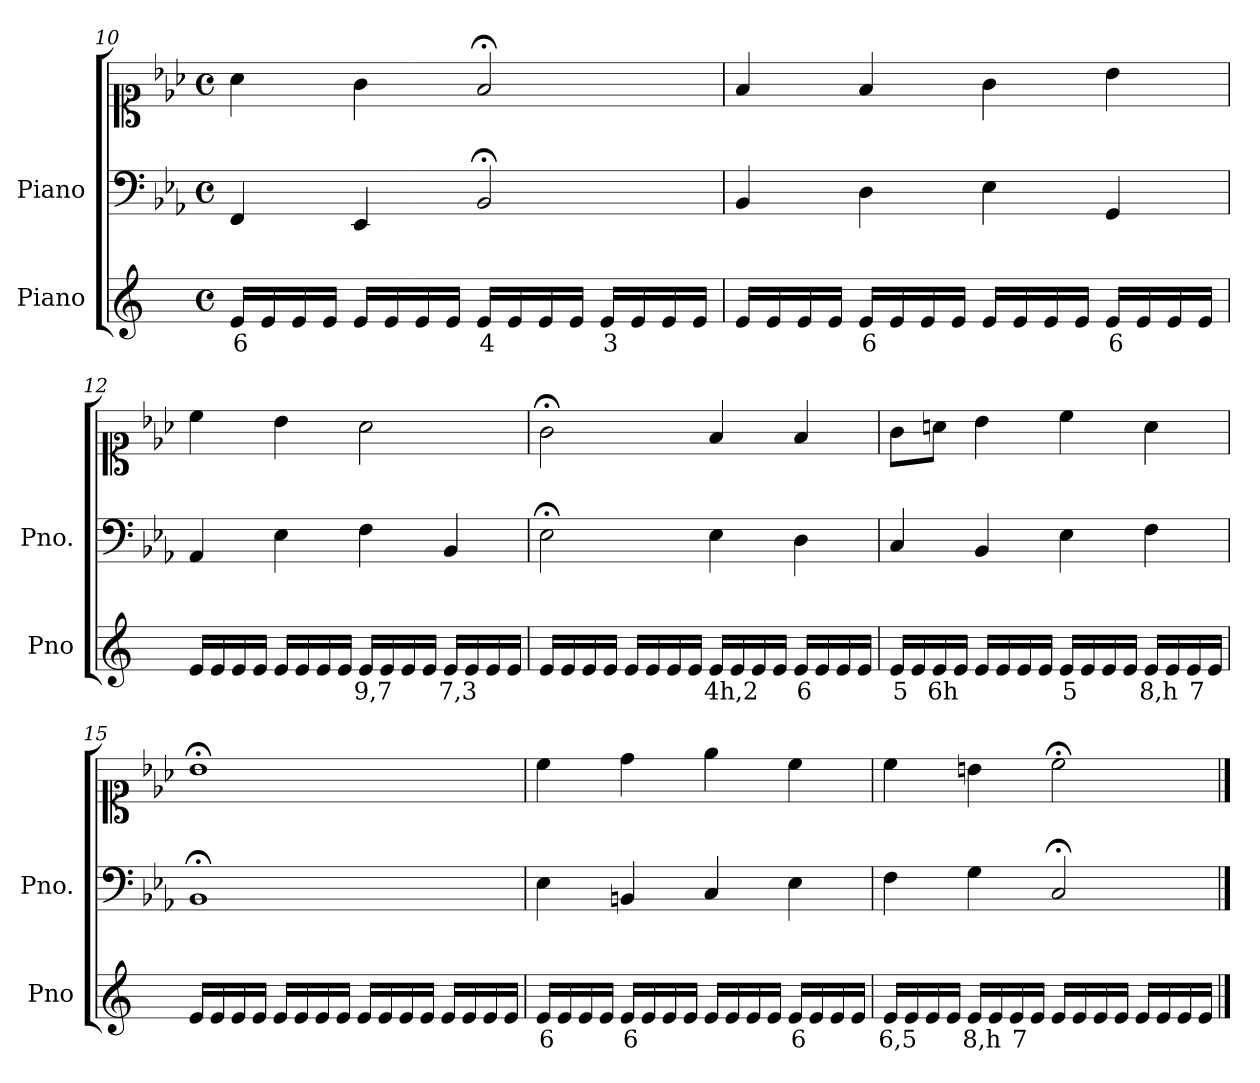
**kern	**text	**kern	**kern
*part2	*part2	*part1	*part1
*staff3	*staff3	*staff2	*staff1
*I"Piano	*	*I"Piano	*
*I'Pno	*	*I'Pno.	*
*clefG2	*	*clefF4	*clefC1
*k[]	*	*k[b-e-a-]	*k[b-e-a-]
*M4/4	*	*M4/4	*M4/4
*met(c)	*	*met(c)	*met(c)
=10	=10	=10	=10
!	!LO:LY:b	!	!
16e/LL	6	4FF/	4a-\
16e/	.	.	.
16e/	.	.	.
16e/JJ	.	.	.
16e/LL	.	4EE-/	4g\
16e/	.	.	.
16e/	.	.	.
16e/JJ	.	.	.
!	!LO:LY:b	!	!
16e/LL	4	2BB-;</	2f;</
16e/	.	.	.
16e/	.	.	.
16e/JJ	.	.	.
!	!LO:LY:b	!	!
16e/LL	3	.	.
16e/	.	.	.
16e/	.	.	.
16e/JJ	.	.	.
=11	=11	=11	=11
16e/LL	.	4BB-/	4f/
16e/	.	.	.
16e/	.	.	.
16e/JJ	.	.	.
!	!LO:LY:b	!	!
16e/LL	6	4D\	4f/
16e/	.	.	.
16e/	.	.	.
16e/JJ	.	.	.
16e/LL	.	4E-\	4g\
16e/	.	.	.
16e/	.	.	.
16e/JJ	.	.	.
!	!LO:LY:b	!	!
16e/LL	6	4GG/	4b-\
16e/	.	.	.
16e/	.	.	.
16e/JJ	.	.	.
=12	=12	=12	=12
16e/LL	.	4AA-/	4cc\
16e/	.	.	.
16e/	.	.	.
16e/JJ	.	.	.
16e/LL	.	4E-\	4b-\
16e/	.	.	.
16e/	.	.	.
16e/JJ	.	.	.
!	!LO:LY:b	!	!
16e/LL	9,7	4F\	2a-\
16e/	.	.	.
16e/	.	.	.
16e/JJ	.	.	.
!	!LO:LY:b	!	!
16e/LL	7,3	4BB-/	.
16e/	.	.	.
16e/	.	.	.
16e/JJ	.	.	.
=13	=13	=13	=13
16e/LL	.	2E-;<\	2g;<\
16e/	.	.	.
16e/	.	.	.
16e/JJ	.	.	.
16e/LL	.	.	.
16e/	.	.	.
16e/	.	.	.
16e/JJ	.	.	.
!	!LO:LY:b	!	!
16e/LL	4h,2	4E-\	4f/
16e/	.	.	.
16e/	.	.	.
16e/JJ	.	.	.
!	!LO:LY:b	!	!
16e/LL	6	4D\	4f/
16e/	.	.	.
16e/	.	.	.
16e/JJ	.	.	.
=14	=14	=14	=14
!	!LO:LY:b	!	!
16e/LL	5	4C/	8g\L
16e/	.	.	.
!	!LO:LY:b	!	!
16e/	6h	.	8an\J
16e/JJ	.	.	.
16e/LL	.	4BB-/	4b-\
16e/	.	.	.
16e/	.	.	.
16e/JJ	.	.	.
!	!LO:LY:b	!	!
16e/LL	5	4E-\	4cc\
16e/	.	.	.
16e/	.	.	.
16e/JJ	.	.	.
!	!LO:LY:b	!	!
16e/LL	8,h	4F\	4a\
16e/	.	.	.
!	!LO:LY:b	!	!
16e/	7	.	.
16e/JJ	.	.	.
=15	=15	=15	=15
16e/LL	.	1BB-;<	1b-;<
16e/	.	.	.
16e/	.	.	.
16e/JJ	.	.	.
16e/LL	.	.	.
16e/	.	.	.
16e/	.	.	.
16e/JJ	.	.	.
16e/LL	.	.	.
16e/	.	.	.
16e/	.	.	.
16e/JJ	.	.	.
16e/LL	.	.	.
16e/	.	.	.
16e/	.	.	.
16e/JJ	.	.	.
=16	=16	=16	=16
!	!LO:LY:b	!	!
16e/LL	6	4E-\	4cc\
16e/	.	.	.
16e/	.	.	.
16e/JJ	.	.	.
!	!LO:LY:b	!	!
16e/LL	6	4BBn/	4dd\
16e/	.	.	.
16e/	.	.	.
16e/JJ	.	.	.
16e/LL	.	4C/	4ee-\
16e/	.	.	.
16e/	.	.	.
16e/JJ	.	.	.
!	!LO:LY:b	!	!
16e/LL	6	4E-\	4cc\
16e/	.	.	.
16e/	.	.	.
16e/JJ	.	.	.
=17	=17	=17	=17
!	!LO:LY:b	!	!
16e/LL	6,5	4F\	4cc\
16e/	.	.	.
16e/	.	.	.
16e/JJ	.	.	.
!	!LO:LY:b	!	!
16e/LL	8,h	4G\	4bn\
16e/	.	.	.
!	!LO:LY:b	!	!
16e/	7	.	.
16e/JJ	.	.	.
16e/LL	.	2C;</	2cc;<\
16e/	.	.	.
16e/	.	.	.
16e/JJ	.	.	.
16e/LL	.	.	.
16e/	.	.	.
16e/	.	.	.
16e/JJ	.	.	.
==	==	==	==
*-	*-	*-	*-
